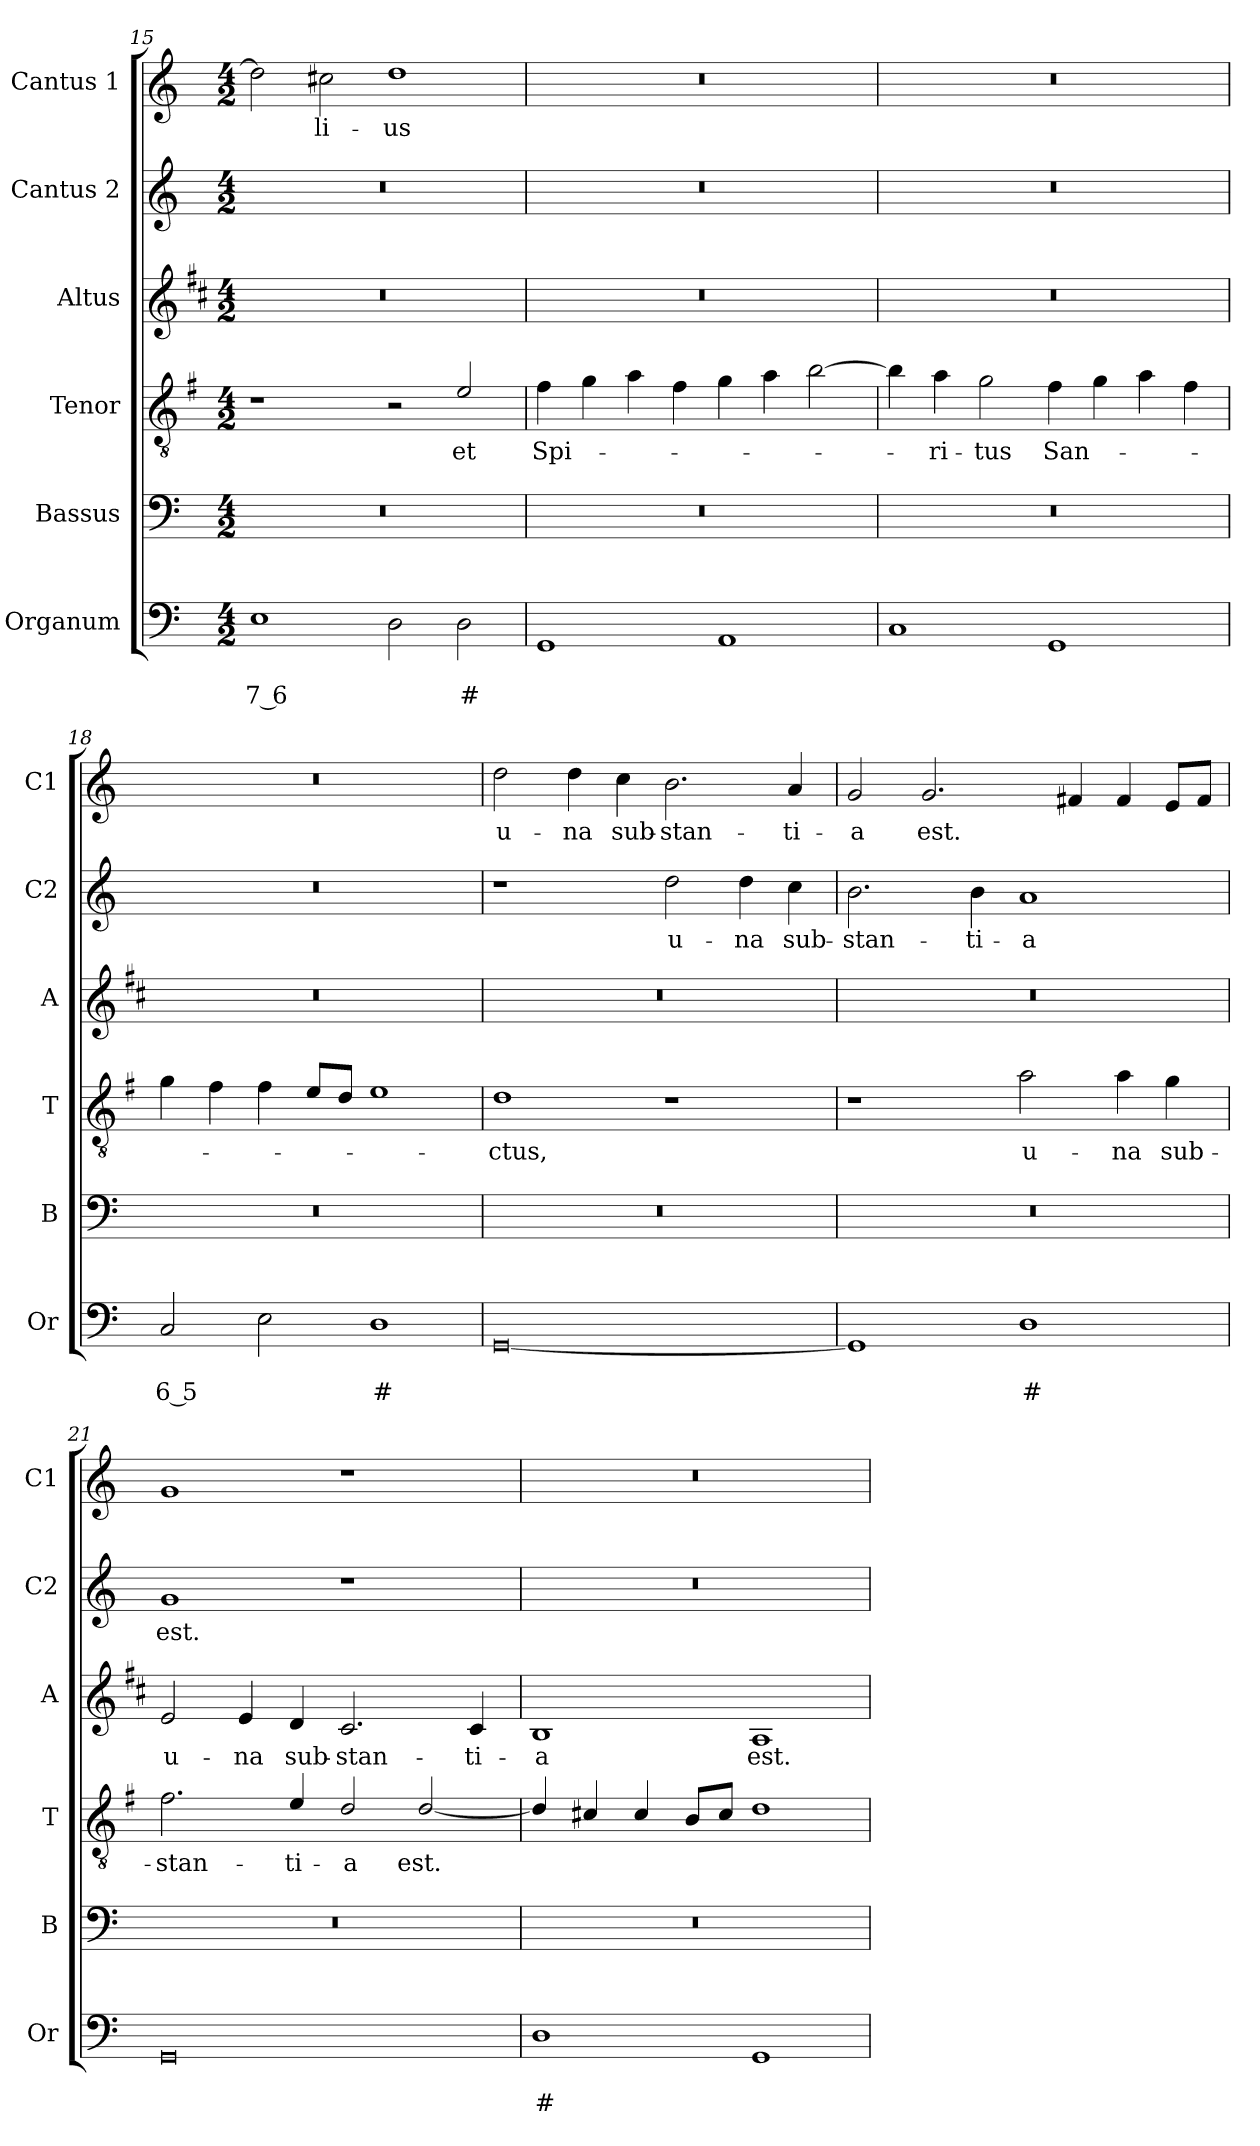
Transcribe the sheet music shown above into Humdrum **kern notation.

**kern	**text	**text	**kern	**kern	**text	**kern	**text	**kern	**text	**kern	**text
*part6	*part6	*part6	*part5	*part4	*part4	*part3	*part3	*part2	*part2	*part1	*part1
*staff6	*staff6	*staff6	*staff5	*staff4	*staff4	*staff3	*staff3	*staff2	*staff2	*staff1	*staff1
*I"Organum	*	*	*I"Bassus	*I"Tenor	*	*I"Altus	*	*I"Cantus 2	*	*I"Cantus 1	*
*I'Or	*	*	*I'B	*I'T	*	*I'A	*	*I'C2	*	*I'C1	*
!!LO:LB:g=z
*clefF4	*	*	*clefF4	*clefGv2	*	*clefG2	*	*clefG2	*	*clefG2	*
*	*	*	*	*ITrd4c7	*	*ITrd1c2	*	*	*	*	*
*k[]	*	*	*k[]	*k[]	*	*k[]	*	*k[]	*	*k[]	*
*C:	*	*	*C:	*C:	*	*C:	*	*C:	*	*C:	*
*M4/2	*	*	*M4/2	*M4/2	*	*M4/2	*	*M4/2	*	*M4/2	*
=15	=15	=15	=15	=15	=15	=15	=15	=15	=15	=15	=15
!	!	!LO:LY:b	!	!	!	!	!	!	!	!	!
1E	.	7 6	0r	1r	.	0r	.	0r	.	2dd\]	.
!	!	!	!	!	!	!	!	!	!	!	!LO:LY:b
.	.	.	.	.	.	.	.	.	.	2cc#X\	-li-
!	!	!	!	!	!	!	!	!	!	!	!LO:LY:b
2D\	.	.	.	2r	.	.	.	.	.	1dd	-us
!	!	!LO:LY:b	!	!	!LO:LY:b	!	!	!	!	!	!
2D\	.	#	.	2A/	et	.	.	.	.	.	.
=16	=16	=16	=16	=16	=16	=16	=16	=16	=16	=16	=16
!	!	!	!	!	!LO:LY:b	!	!	!	!	!	!
1GG	.	.	0r	4B\	Spi-	0r	.	0r	.	0r	.
.	.	.	.	4c\	.	.	.	.	.	.	.
.	.	.	.	4d\	.	.	.	.	.	.	.
.	.	.	.	4B\	.	.	.	.	.	.	.
1AA	.	.	.	4c\	.	.	.	.	.	.	.
.	.	.	.	4d\	.	.	.	.	.	.	.
.	.	.	.	[2e\	.	.	.	.	.	.	.
=17	=17	=17	=17	=17	=17	=17	=17	=17	=17	=17	=17
1C	.	.	0r	4e\]	.	0r	.	0r	.	0r	.
!	!	!	!	!	!LO:LY:b	!	!	!	!	!	!
.	.	.	.	4d\	-ri-	.	.	.	.	.	.
!	!	!	!	!	!LO:LY:b	!	!	!	!	!	!
.	.	.	.	2c\	-tus	.	.	.	.	.	.
!	!	!	!	!	!LO:LY:b	!	!	!	!	!	!
1GG	.	.	.	4B\	San-	.	.	.	.	.	.
.	.	.	.	4c\	.	.	.	.	.	.	.
.	.	.	.	4d\	.	.	.	.	.	.	.
.	.	.	.	4B\	.	.	.	.	.	.	.
=18	=18	=18	=18	=18	=18	=18	=18	=18	=18	=18	=18
!	!	!LO:LY:b	!	!	!	!	!	!	!	!	!
2C/	.	6 5	0r	4c\	.	0r	.	0r	.	0r	.
.	.	.	.	4B\	.	.	.	.	.	.	.
2E\	.	.	.	4B\	.	.	.	.	.	.	.
.	.	.	.	8A/L	.	.	.	.	.	.	.
.	.	.	.	8G/J	.	.	.	.	.	.	.
!	!	!LO:LY:b	!	!	!	!	!	!	!	!	!
1D	.	#	.	1A	.	.	.	.	.	.	.
!!LO:LB:g=z
=19	=19	=19	=19	=19	=19	=19	=19	=19	=19	=19	=19
!	!	!	!	!	!LO:LY:b	!	!	!	!	!	!LO:LY:b
[0GG	.	.	0r	1G	-ctus,	0r	.	1r	.	2dd\	u-
!	!	!	!	!	!	!	!	!	!	!	!LO:LY:b
.	.	.	.	.	.	.	.	.	.	4dd\	-na
!	!	!	!	!	!	!	!	!	!	!	!LO:LY:b
.	.	.	.	.	.	.	.	.	.	4cc\	sub-
!	!	!	!	!	!	!	!	!	!LO:LY:b	!	!LO:LY:b
.	.	.	.	1r	.	.	.	2dd\	u-	2.b\	-stan-
!	!	!	!	!	!	!	!	!	!LO:LY:b	!	!
.	.	.	.	.	.	.	.	4dd\	-na	.	.
!	!	!	!	!	!	!	!	!	!LO:LY:b	!	!LO:LY:b
.	.	.	.	.	.	.	.	4cc\	sub-	4a/	-ti-
=20	=20	=20	=20	=20	=20	=20	=20	=20	=20	=20	=20
!	!	!	!	!	!	!	!	!	!LO:LY:b	!	!LO:LY:b
1GG]	.	.	0r	1r	.	0r	.	2.b\	-stan-	2g/	-a
!	!	!	!	!	!	!	!	!	!	!	!LO:LY:b
.	.	.	.	.	.	.	.	.	.	2.g/	est.
!	!	!	!	!	!	!	!	!	!LO:LY:b	!	!
.	.	.	.	.	.	.	.	4b\	-ti-	.	.
!	!	!LO:LY:b	!	!	!LO:LY:b	!	!	!	!LO:LY:b	!	!
1D	.	#	.	2d\	u-	.	.	1a	-a	.	.
.	.	.	.	.	.	.	.	.	.	4f#X/	.
!	!	!	!	!	!LO:LY:b	!	!	!	!	!	!
.	.	.	.	4d\	-na	.	.	.	.	4f#/	.
!	!	!	!	!	!LO:LY:b	!	!	!	!	!	!
.	.	.	.	4c\	sub-	.	.	.	.	8e/L	.
.	.	.	.	.	.	.	.	.	.	8f#/J	.
=21	=21	=21	=21	=21	=21	=21	=21	=21	=21	=21	=21
!	!	!	!	!	!LO:LY:b	!	!LO:LY:b	!	!LO:LY:b	!	!
0GG	.	.	0r	2.B\	-stan-	2d/	u-	1g	est.	1g	.
!	!	!	!	!	!	!	!LO:LY:b	!	!	!	!
.	.	.	.	.	.	4d/	-na	.	.	.	.
!	!	!	!	!	!LO:LY:b	!	!LO:LY:b	!	!	!	!
.	.	.	.	4A/	-ti-	4c/	sub-	.	.	.	.
!	!	!	!	!	!LO:LY:b	!	!LO:LY:b	!	!	!	!
.	.	.	.	2G/	-a	2.B/	-stan-	1r	.	1r	.
!	!	!	!	!	!LO:LY:b	!	!	!	!	!	!
.	.	.	.	[2G/	est.	.	.	.	.	.	.
!	!	!	!	!	!	!	!LO:LY:b	!	!	!	!
.	.	.	.	.	.	4B/	-ti-	.	.	.	.
=22	=22	=22	=22	=22	=22	=22	=22	=22	=22	=22	=22
!	!	!LO:LY:b	!	!	!	!	!LO:LY:b	!	!	!	!
1D	.	#	0r	4G/]	.	1A	-a	0r	.	0r	.
.	.	.	.	4F#X/	.	.	.	.	.	.	.
.	.	.	.	4F#/	.	.	.	.	.	.	.
.	.	.	.	8E/L	.	.	.	.	.	.	.
.	.	.	.	8F#/J	.	.	.	.	.	.	.
!	!	!	!	!	!	!	!LO:LY:b	!	!	!	!
1GG	.	.	.	1G	.	1G	est.	.	.	.	.
=	=	=	=	=	=	=	=	=	=	=	=
*-	*-	*-	*-	*-	*-	*-	*-	*-	*-	*-	*-
